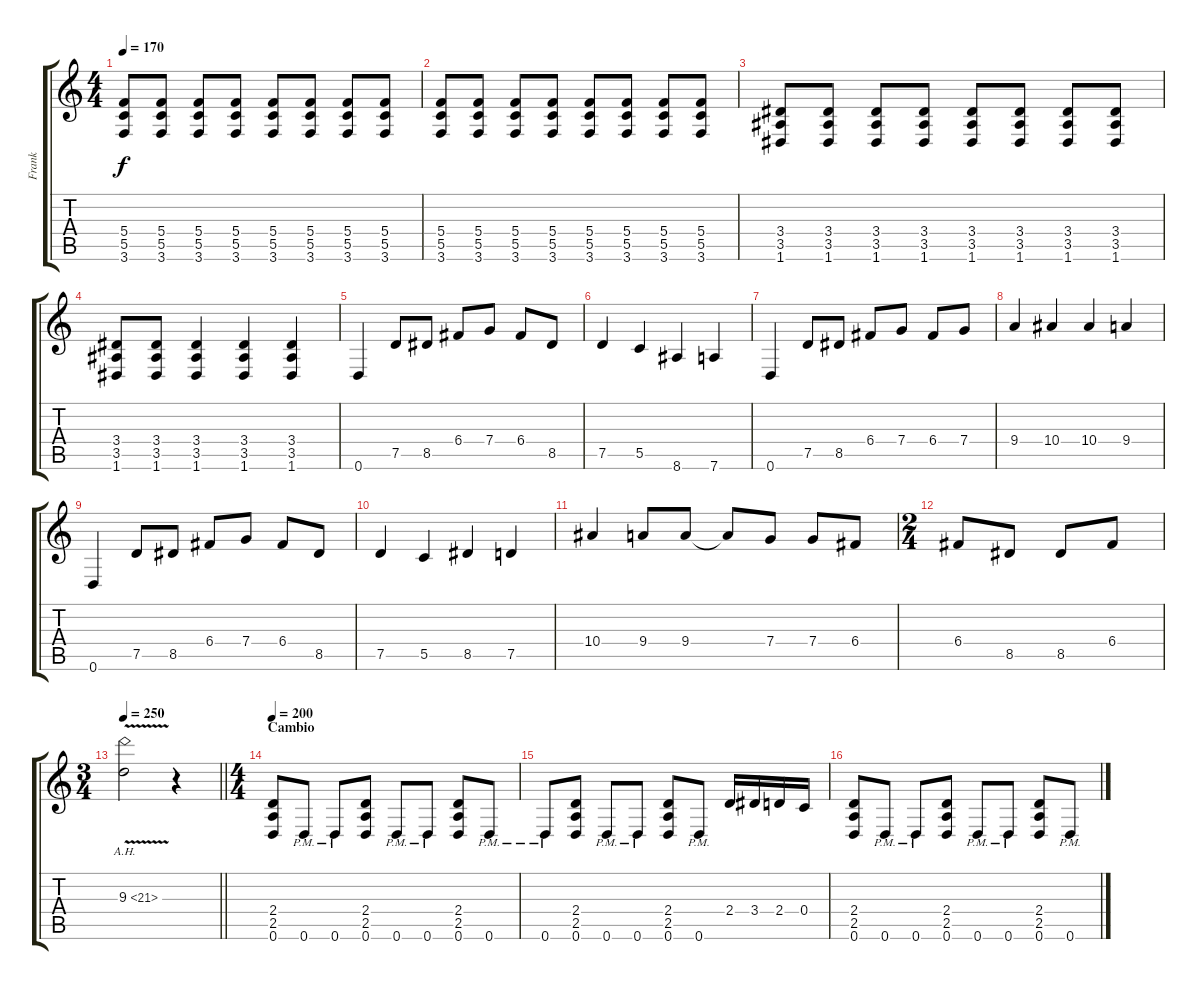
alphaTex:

\track ("Frank" "Frank") {instrument electricguitarclean}
\staff {score tabs}
\tuning (D4 A3 F3 C3 G2 D2) {hide}
\ts (4 4)
\tempo 170
\clef g2
\ks c
(5.4 5.5 3.6).8{dy f} (5.4 5.5 3.6).8 (5.4 5.5 3.6).8 (5.4 5.5 3.6).8 (5.4 5.5 3.6).8 (5.4 5.5 3.6).8 (5.4 5.5 3.6).8 (5.4 5.5 3.6).8 |
(5.4 5.5 3.6).8 (5.4 5.5 3.6).8 (5.4 5.5 3.6).8 (5.4 5.5 3.6).8 (5.4 5.5 3.6).8 (5.4 5.5 3.6).8 (5.4 5.5 3.6).8 (5.4 5.5 3.6).8 |
(3.4 3.5 1.6).8 (3.4 3.5 1.6).8 (3.4 3.5 1.6).8 (3.4 3.5 1.6).8 (3.4 3.5 1.6).8 (3.4 3.5 1.6).8 (3.4 3.5 1.6).8 (3.4 3.5 1.6).8 |
(3.4 3.5 1.6).8 (3.4 3.5 1.6).8 (3.4 3.5 1.6).4 (3.4 3.5 1.6).4 (3.4 3.5 1.6).4 |
0.6.4 7.5.8 8.5.8 6.4.8 7.4.8 6.4.8 8.5.8 |
7.5.4 5.5.4 8.6.4 7.6.4 |
0.6.4 7.5.8 8.5.8 6.4.8 7.4.8 6.4.8 7.4.8 |
9.4.4 10.4.4 10.4.4 9.4.4 |
0.6.4 7.5.8 8.5.8 6.4.8 7.4.8 6.4.8 8.5.8 |
7.5.4 5.5.4 8.5.4 7.5.4 |
10.4.4 9.4.8 9.4.8 9.4{t}.8 7.4.8 7.4.8 6.4.8 |
\ts (2 4)
6.4.8 8.5.8 8.5.8 6.4.8 |
\ts (3 4)
\tempo 250
\barLineRight lightlight
9.3{ah 12 v}.2 r.4 |
\ts (4 4)
\section ("" "Cambio")
\tempo 200
(2.4 2.5 0.6).8 0.6{pm}.8 0.6{pm}.8 (2.4 2.5 0.6).8 0.6{pm}.8 0.6{pm}.8 (2.4 2.5 0.6).8 0.6{pm}.8 |
0.6{pm}.8 (2.4 2.5 0.6).8 0.6{pm}.8 0.6{pm}.8 (2.4 2.5 0.6).8 0.6{pm}.8 2.4.16 3.4.16 2.4.16 0.4.16 |
(2.4 2.5 0.6).8 0.6{pm}.8 0.6{pm}.8 (2.4 2.5 0.6).8 0.6{pm}.8 0.6{pm}.8 (2.4 2.5 0.6).8 0.6{pm}.8
